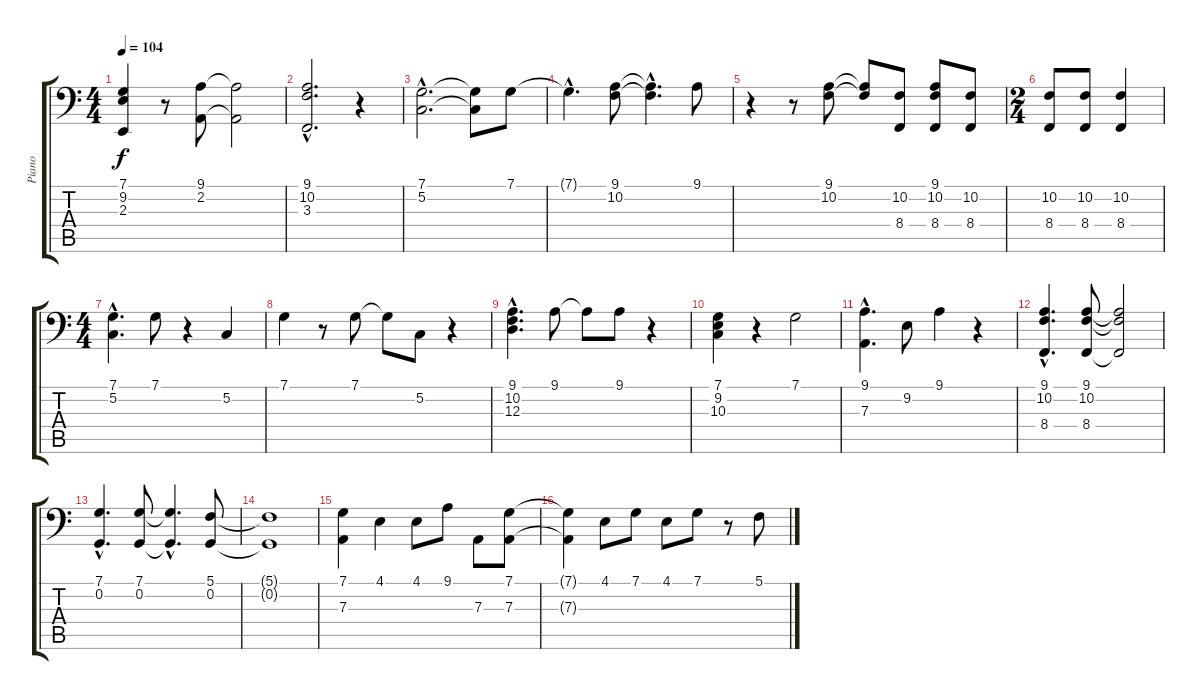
\track ("Piano" "Piano") {instrument brightacousticpiano}
\staff {score tabs}
\tuning (C3 G2 D2 A1 E1 B0) {hide}
\ts (4 4)
\tempo 104
\clef f4
\ks c
(7.1 9.2 2.3).4{dy f} r.8 (9.1 2.2).8 (9.1{t} 2.2{t}).2 |
(9.1{hac} 10.2{hac} 3.3{hac}).2{d} r.4 |
(7.1{hac} 5.2{hac}).2{d} (7.1{t} 5.2{t}).8 7.1.8 |
7.1{hac t}.4{d} (9.1 10.2).8 (9.1{hac t} 10.2{hac t}).4{d} 9.1.8 |
r.4 r.8 (9.1 10.2).8 (9.1{t} 10.2{t}).8 (10.2 8.4).8 (9.1 10.2 8.4).8 (10.2 8.4).8 |
\ts (2 4)
(10.2 8.4).8 (10.2 8.4).8 (10.2 8.4).4 |
\ts (4 4)
(7.1{hac} 5.2{hac}).4{d} 7.1.8 r.4 5.2.4 |
7.1.4 r.8 7.1.8 7.1{t}.8 5.2.8 r.4 |
(9.1{hac} 10.2{hac} 12.3{hac}).4{d} 9.1.8 9.1{t}.8 9.1.8 r.4 |
(7.1 9.2 10.3).4 r.4 7.1.2 |
(9.1{hac} 7.3{hac}).4{d} 9.2.8 9.1.4 r.4 |
(9.1{hac} 10.2{hac} 8.4{hac}).4{d} (9.1 10.2 8.4).8 (9.1{t} 10.2{t} 8.4{t}).2 |
(7.1{hac} 0.2{hac}).4{d} (7.1 0.2).8 (7.1{hac t} 0.2{hac t}).4{d} (5.1 0.2).8 |
(5.1{t} 0.2{t}).1 |
(7.1 7.3).4 4.1.4 4.1.8 9.1.8 7.3.8 (7.1 7.3).8 |
(7.1{t} 7.3{t}).4 4.1.8 7.1.8 4.1.8 7.1.8 r.8 5.1.8
